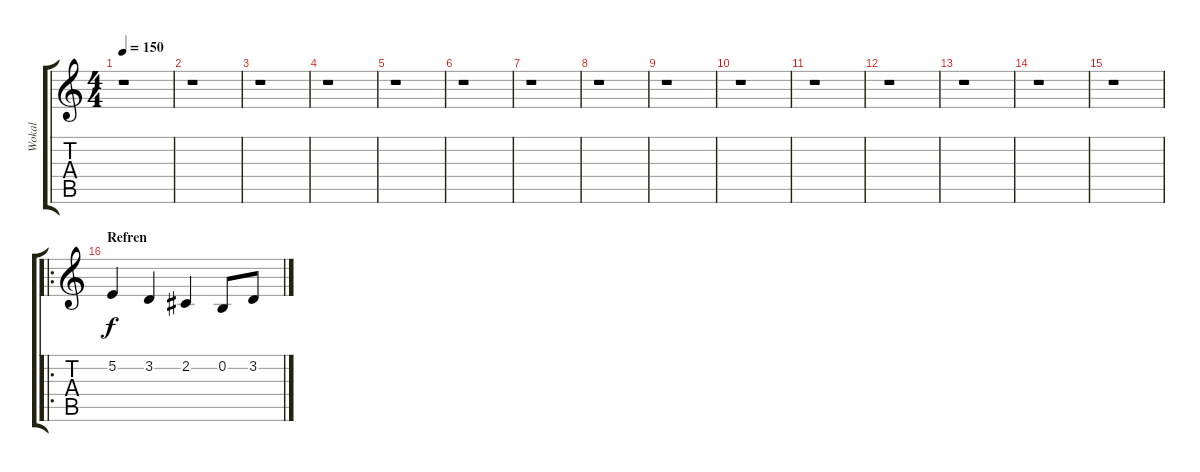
\track ("Wokal" "Wokal") {instrument voiceoohs}
\staff {score tabs}
\tuning (E4 B3 G3 D3 A2 E2) {hide}
\ts (4 4)
\tempo 150
\clef g2
\ks c
r.1{dy f} |
r.1 |
r.1 |
r.1 |
r.1 |
r.1 |
r.1 |
r.1 |
r.1 |
r.1 |
r.1 |
r.1 |
r.1 |
r.1 |
r.1 |
\ro
\section ("" "Refren")
5.2.4 3.2.4 2.2.4 0.2.8 3.2.8
